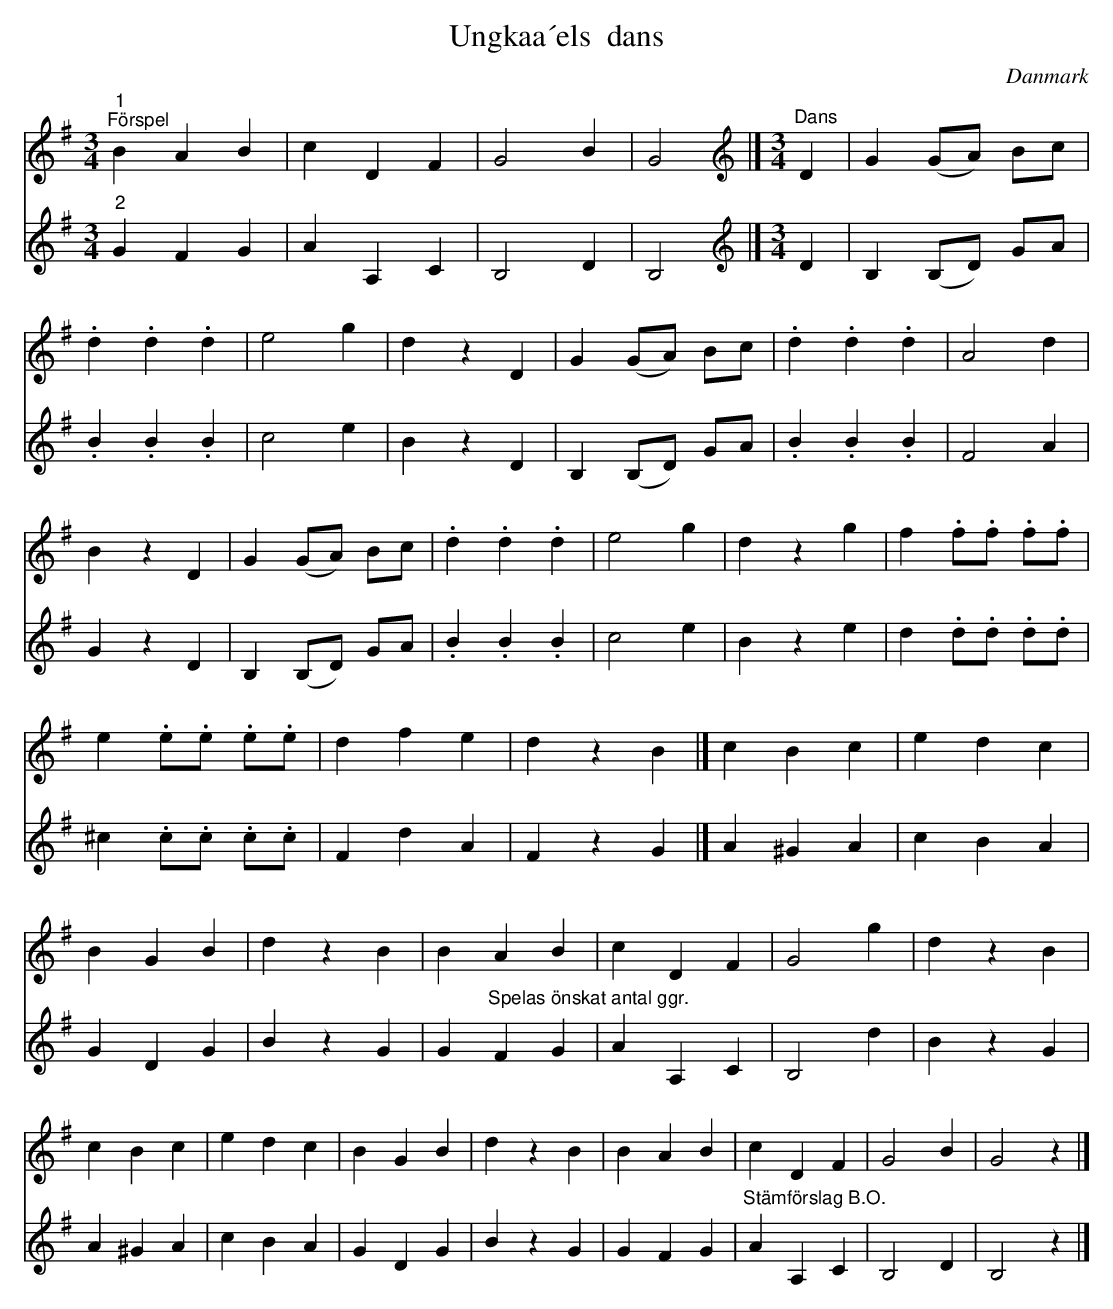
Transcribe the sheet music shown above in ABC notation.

X:1
T:Ungkaa´els  dans
O:Danmark
%%score 1 2
L:1/4
M:3/4
K:G
V:1
"^1""^Förspel" B A B | c D F | G2 B | G2 |][K:G][M:3/4][K:treble]"^Dans" D | G (G/A/) B/c/ |
.d .d .d | e2 g | d z D | G (G/A/) B/c/ | .d .d .d | A2 d |
B z D | G (G/A/) B/c/ | .d .d .d | e2 g | d z g | f .f/.f/ .f/.f/ |
e .e/.e/ .e/.e/ | d f e | d z B |] c B c | e d c | B G B |
d z B | B A B | c D F | G2 g | d z B | c B c |
e d c | B G B | d z B | B A B | c D F | G2 B | G2 z |]
V:2
"^2" G F G | A A, C | B,2 D | B,2 |][K:G][M:3/4][K:treble] D | B, (B,/D/) G/A/ | .B .B .B | c2 e |
B z D | B, (B,/D/) G/A/ | .B .B .B | F2 A | G z D | B, (B,/D/) G/A/ | .B .B .B | c2 e | B z e |
d .d/.d/ .d/.d/ | ^c .c/.c/ .c/.c/ | F d A | F z G |] A ^G A | c B A | G D G | B z G |
G"^Spelas önskat antal ggr." F G | A A, C | B,2 d | B z G | A ^G A | c B A | G D G | B z G |
G F G | "^Stämförslag B.O." A A, C | B,2 D | B,2 z |]
